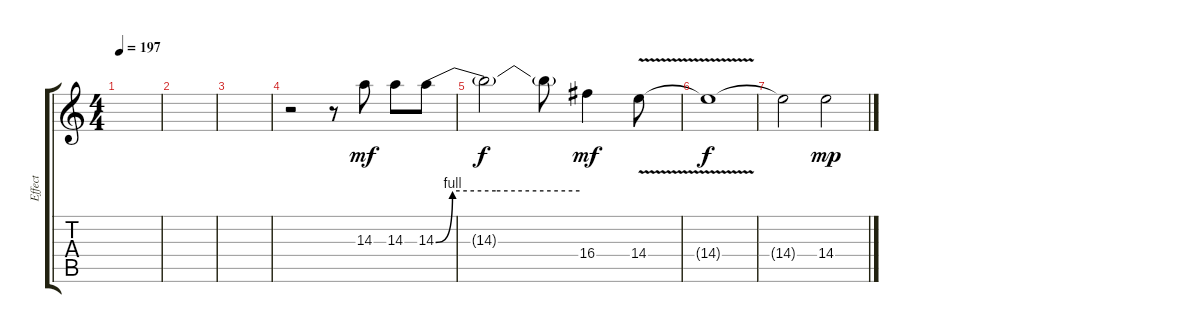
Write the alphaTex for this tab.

\track ("Effect" "Effect") {instrument overdrivenguitar}
\staff {score tabs}
\tuning (E4 B3 G3 D3 A2 E2) {hide}
\ts (4 4)
\tempo 197
\clef g2
\ks c
|
|
|
r.2 r.8 14.3.8{dy mf} 14.3.8 14.3{be (custom 0 0 7 4 25 4 33 4 60 4)}.8 |
\section ("" "")
14.3{t}.2{dy f} 14.3{t}.8 16.4.4{dy mf} 14.4{v}.8 |
14.4{t}.1{dy f} |
14.4{t}.2 14.4.2{dy mp}
